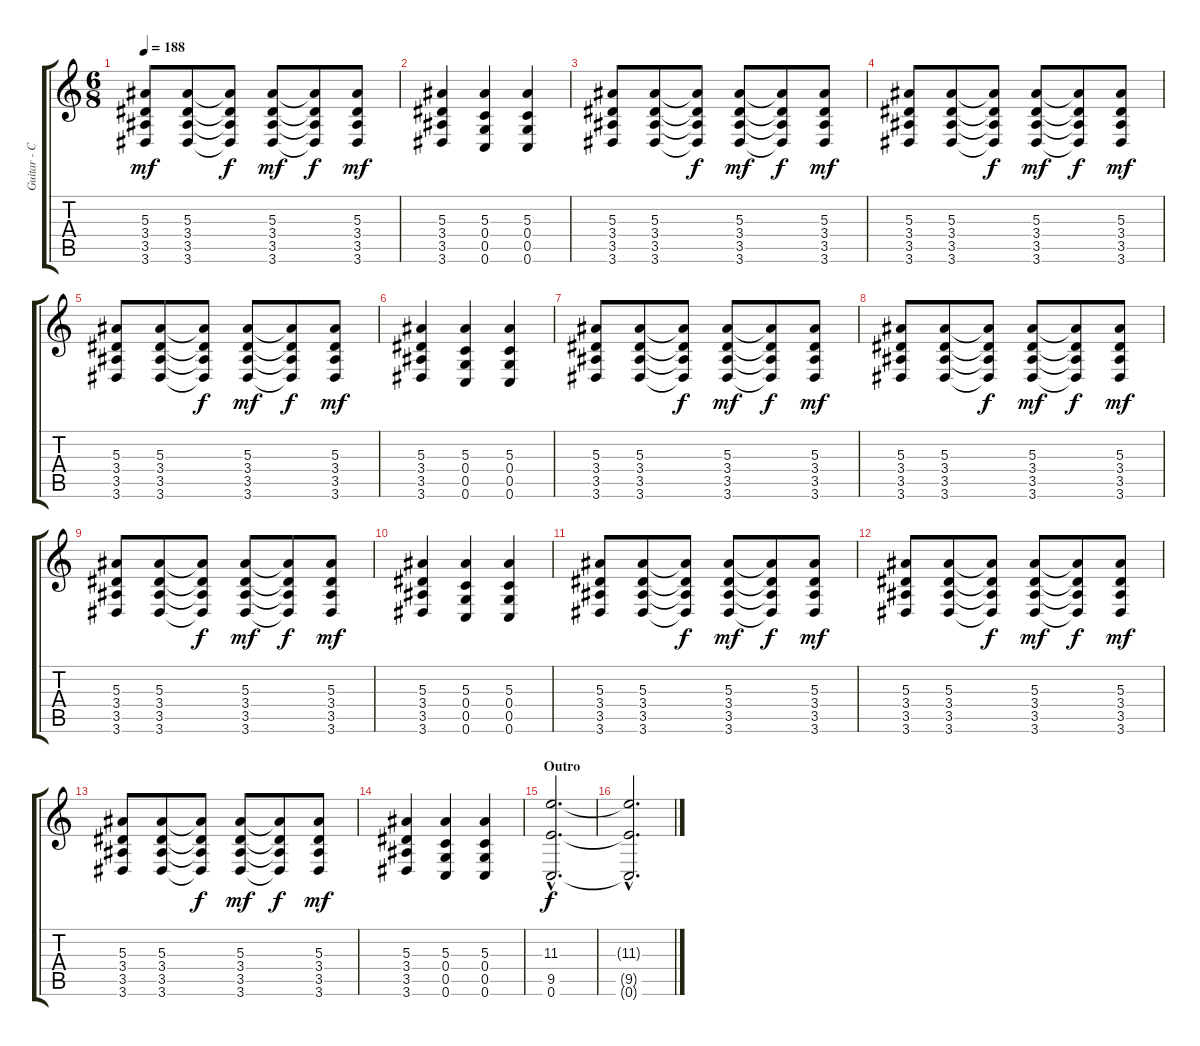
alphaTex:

\track ("Guitar - Chino Moreno" "Guitar - C") {instrument overdrivenguitar}
\staff {score tabs}
\tuning (D4 A3 F3 C3 G2 C2) {hide}
\ts (6 8)
\tempo 188
\clef g2
\ks c
(5.3 3.4 3.5 3.6).8{dy mf} (5.3 3.4 3.5 3.6).8 (5.3{t} 3.4{t} 3.5{t} 3.6{t}).8{dy f} (5.3 3.4 3.5 3.6).8{dy mf} (5.3{t} 3.4{t} 3.5{t} 3.6{t}).8{dy f} (5.3 3.4 3.5 3.6).8{dy mf} |
(5.3 3.4 3.5 3.6).4 (5.3 0.4 0.5 0.6).4 (5.3 0.4 0.5 0.6).4 |
(5.3 3.4 3.5 3.6).8 (5.3 3.4 3.5 3.6).8 (5.3{t} 3.4{t} 3.5{t} 3.6{t}).8{dy f} (5.3 3.4 3.5 3.6).8{dy mf} (5.3{t} 3.4{t} 3.5{t} 3.6{t}).8{dy f} (5.3 3.4 3.5 3.6).8{dy mf} |
(5.3 3.4 3.5 3.6).8 (5.3 3.4 3.5 3.6).8 (5.3{t} 3.4{t} 3.5{t} 3.6{t}).8{dy f} (5.3 3.4 3.5 3.6).8{dy mf} (5.3{t} 3.4{t} 3.5{t} 3.6{t}).8{dy f} (5.3 3.4 3.5 3.6).8{dy mf} |
(5.3 3.4 3.5 3.6).8 (5.3 3.4 3.5 3.6).8 (5.3{t} 3.4{t} 3.5{t} 3.6{t}).8{dy f} (5.3 3.4 3.5 3.6).8{dy mf} (5.3{t} 3.4{t} 3.5{t} 3.6{t}).8{dy f} (5.3 3.4 3.5 3.6).8{dy mf} |
(5.3 3.4 3.5 3.6).4 (5.3 0.4 0.5 0.6).4 (5.3 0.4 0.5 0.6).4 |
(5.3 3.4 3.5 3.6).8 (5.3 3.4 3.5 3.6).8 (5.3{t} 3.4{t} 3.5{t} 3.6{t}).8{dy f} (5.3 3.4 3.5 3.6).8{dy mf} (5.3{t} 3.4{t} 3.5{t} 3.6{t}).8{dy f} (5.3 3.4 3.5 3.6).8{dy mf} |
(5.3 3.4 3.5 3.6).8 (5.3 3.4 3.5 3.6).8 (5.3{t} 3.4{t} 3.5{t} 3.6{t}).8{dy f} (5.3 3.4 3.5 3.6).8{dy mf} (5.3{t} 3.4{t} 3.5{t} 3.6{t}).8{dy f} (5.3 3.4 3.5 3.6).8{dy mf} |
(5.3 3.4 3.5 3.6).8 (5.3 3.4 3.5 3.6).8 (5.3{t} 3.4{t} 3.5{t} 3.6{t}).8{dy f} (5.3 3.4 3.5 3.6).8{dy mf} (5.3{t} 3.4{t} 3.5{t} 3.6{t}).8{dy f} (5.3 3.4 3.5 3.6).8{dy mf} |
(5.3 3.4 3.5 3.6).4 (5.3 0.4 0.5 0.6).4 (5.3 0.4 0.5 0.6).4 |
(5.3 3.4 3.5 3.6).8 (5.3 3.4 3.5 3.6).8 (5.3{t} 3.4{t} 3.5{t} 3.6{t}).8{dy f} (5.3 3.4 3.5 3.6).8{dy mf} (5.3{t} 3.4{t} 3.5{t} 3.6{t}).8{dy f} (5.3 3.4 3.5 3.6).8{dy mf} |
(5.3 3.4 3.5 3.6).8 (5.3 3.4 3.5 3.6).8 (5.3{t} 3.4{t} 3.5{t} 3.6{t}).8{dy f} (5.3 3.4 3.5 3.6).8{dy mf} (5.3{t} 3.4{t} 3.5{t} 3.6{t}).8{dy f} (5.3 3.4 3.5 3.6).8{dy mf} |
(5.3 3.4 3.5 3.6).8 (5.3 3.4 3.5 3.6).8 (5.3{t} 3.4{t} 3.5{t} 3.6{t}).8{dy f} (5.3 3.4 3.5 3.6).8{dy mf} (5.3{t} 3.4{t} 3.5{t} 3.6{t}).8{dy f} (5.3 3.4 3.5 3.6).8{dy mf} |
(5.3 3.4 3.5 3.6).4 (5.3 0.4 0.5 0.6).4 (5.3 0.4 0.5 0.6).4 |
\section ("" "Outro")
(11.3{hac} 9.5{hac} 0.6{hac}).2{d dy f} |
(11.3{hac t} 9.5{hac t} 0.6{hac t}).2{d}
